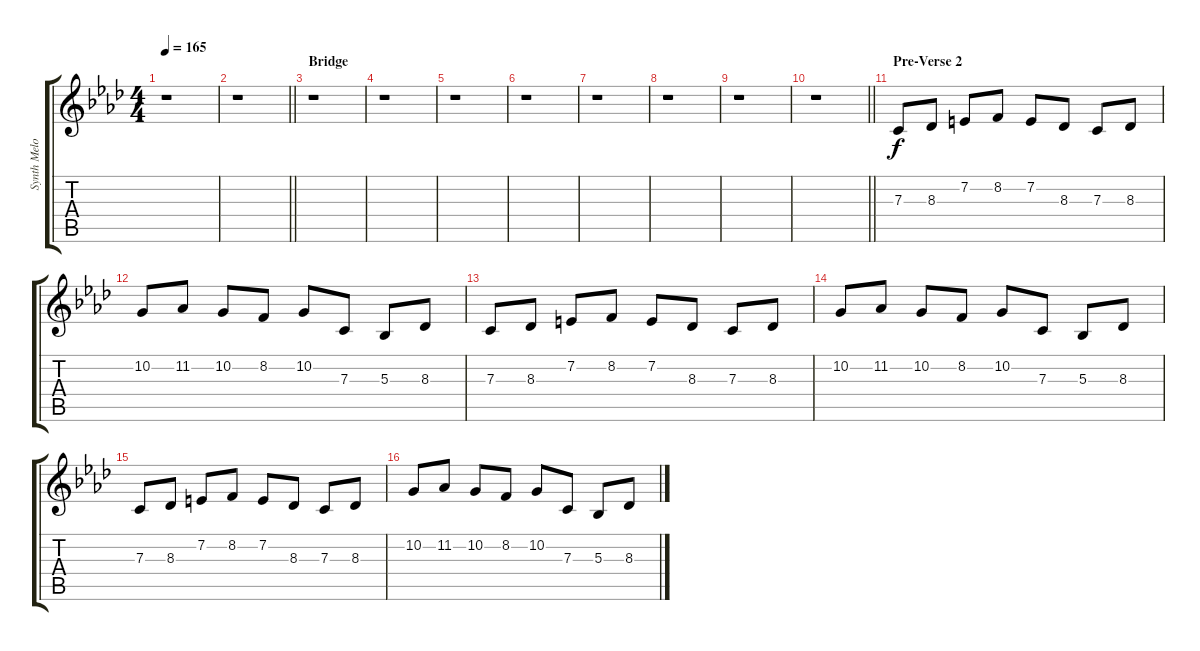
\track ("Synth Melody Koto" "Synth Melo") {instrument koto}
\staff {score tabs}
\tuning (D4 A3 F3 C3 G2 C2) {hide}
\ts (4 4)
\tempo 165
\clef g2
\ks ab
r.1{dy f} |
\barLineRight lightlight
r.1 |
\section ("" "Bridge")
r.1 |
r.1 |
r.1 |
r.1 |
r.1 |
r.1 |
r.1 |
\barLineRight lightlight
r.1 |
\section ("" "Pre-Verse 2")
7.3.8 8.3.8 7.2.8 8.2.8 7.2.8 8.3.8 7.3.8 8.3.8 |
10.2.8 11.2.8 10.2.8 8.2.8 10.2.8 7.3.8 5.3.8 8.3.8 |
7.3.8 8.3.8 7.2.8 8.2.8 7.2.8 8.3.8 7.3.8 8.3.8 |
10.2.8 11.2.8 10.2.8 8.2.8 10.2.8 7.3.8 5.3.8 8.3.8 |
7.3.8 8.3.8 7.2.8 8.2.8 7.2.8 8.3.8 7.3.8 8.3.8 |
10.2.8 11.2.8 10.2.8 8.2.8 10.2.8 7.3.8 5.3.8 8.3.8
